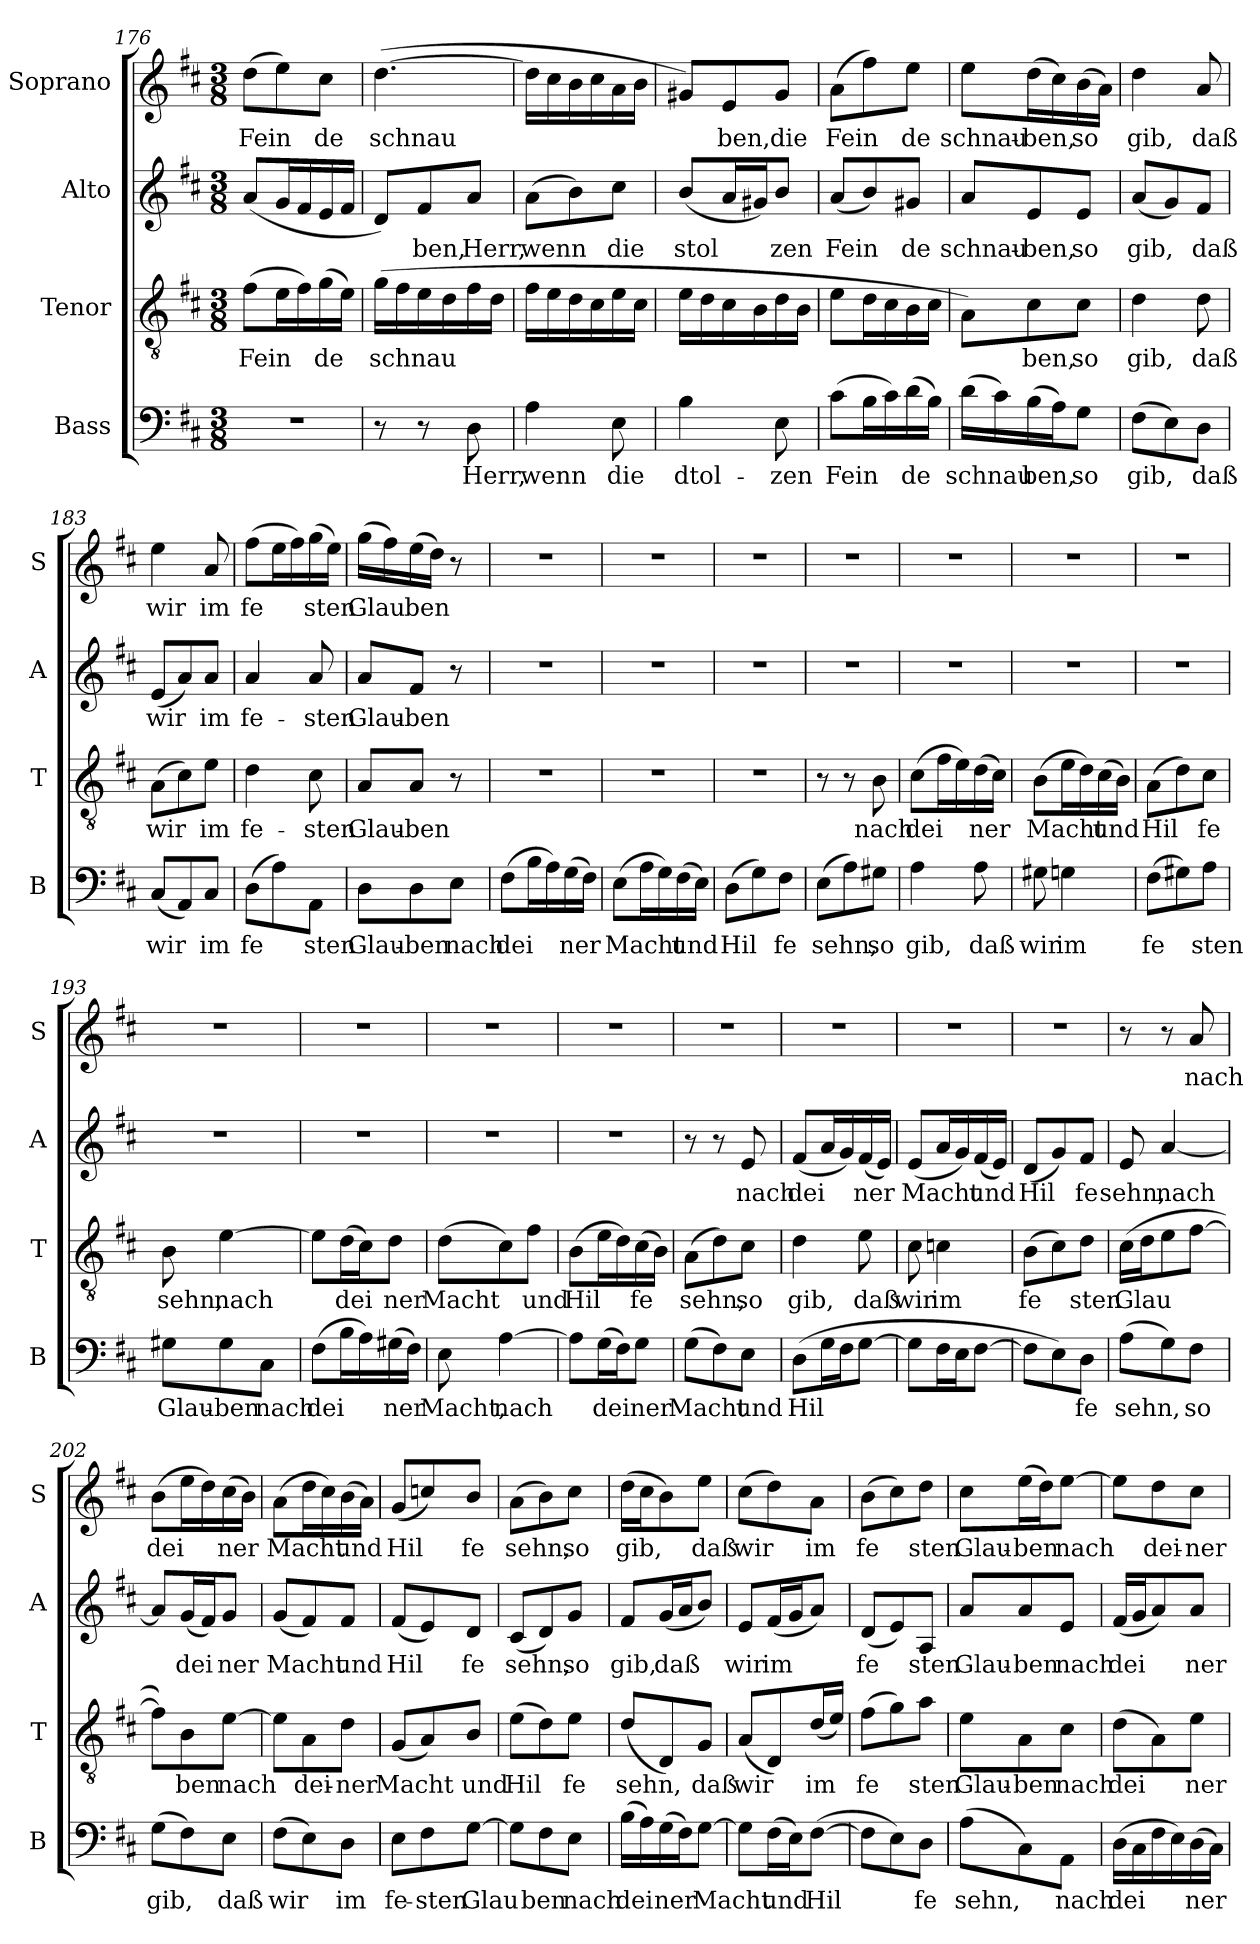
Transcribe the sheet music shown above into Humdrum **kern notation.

**kern	**text	**kern	**text	**kern	**text	**kern	**text
*part4	*part4	*part3	*part3	*part2	*part2	*part1	*part1
*staff4	*staff4	*staff3	*staff3	*staff2	*staff2	*staff1	*staff1
*I"Bass	*	*I"Tenor	*	*I"Alto	*	*I"Soprano	*
*I'B	*	*I'T	*	*I'A	*	*I'S	*
!!LO:LB:g=z
*clefF4	*	*clefGv2	*	*clefG2	*	*clefG2	*
*k[f#c#]	*	*k[f#c#]	*	*k[f#c#]	*	*k[f#c#]	*
*M3/8	*	*M3/8	*	*M3/8	*	*M3/8	*
=176	=176	=176	=176	=176	=176	=176	=176
!	!	!	!LO:LY:b	!	!	!	!LO:LY:b
4.r	.	(8f#\L	Fein	(8a/L	.	(8dd\L	Fein
.	.	16e\L	.	16g/L	.	8ee\)	.
.	.	16f#\)	.	16f#/	.	.	.
!	!	!	!LO:LY:b	!	!	!	!LO:LY:b
.	.	(16g\	de	16e/	.	8cc#\J	de
.	.	16e\JJ)	.	16f#/JJ	.	.	.
=177	=177	=177	=177	=177	=177	=177	=177
!	!	!	!LO:LY:b	!	!	!	!LO:LY:b
8r	.	(16g\LL	schnau	8d/L)	.	([4.dd\	schnau
.	.	16f#\	.	.	.	.	.
!	!	!	!	!	!LO:LY:b	!	!
8r	.	16e\	.	8f#/	ben,	.	.
.	.	16d\	.	.	.	.	.
!	!LO:LY:b	!	!	!	!LO:LY:b	!	!
8D\	Herr,	16f#\	.	8a/J	Herr,	.	.
.	.	16d\JJ	.	.	.	.	.
=178	=178	=178	=178	=178	=178	=178	=178
!	!LO:LY:b	!	!	!	!LO:LY:b	!	!
4A\	wenn	16f#\LL	.	(8a\L	wenn	16dd\LL]	.
.	.	16e\	.	.	.	16cc#\	.
.	.	16d\	.	8b\)	.	16b\	.
.	.	16c#\	.	.	.	16cc#\	.
!	!LO:LY:b	!	!	!	!LO:LY:b	!	!
8E\	die	16e\	.	8cc#\J	die	16a\	.
.	.	16c#\JJ	.	.	.	16b\JJ	.
=179	=179	=179	=179	=179	=179	=179	=179
!	!LO:LY:b	!	!	!	!LO:LY:b	!	!
4B\	dtol-	16e\LL	.	(8b/L	stol	8g#X/L)	.
.	.	16d\	.	.	.	.	.
!	!	!	!	!	!	!	!LO:LY:b
.	.	16c#\	.	16a/L	.	8e/	ben,
.	.	16B\	.	16g#X/J)	.	.	.
!	!LO:LY:b	!	!	!	!LO:LY:b	!	!LO:LY:b
8E\	zen	16d\	.	8b/J	zen	8g#/J	die
.	.	16B\JJ	.	.	.	.	.
!!LO:LB:g=z
=180	=180	=180	=180	=180	=180	=180	=180
!	!LO:LY:b	!	!	!	!LO:LY:b	!	!LO:LY:b
(8c#\L	Fein	8e\L	.	(8a/L	Fein	(8a\L	Fein
16B\L	.	16d\L	.	8b/)	.	8ff#\)	.
16c#\)	.	16c#\	.	.	.	.	.
!	!LO:LY:b	!	!	!	!LO:LY:b	!	!LO:LY:b
(16d\	de	16B\	.	8g#X/J	de	8ee\J	de
16B\JJ)	.	16c#\JJ	.	.	.	.	.
=181	=181	=181	=181	=181	=181	=181	=181
!	!LO:LY:b	!	!	!	!LO:LY:b	!	!LO:LY:b
(16d\LL	schnau	8A\L)	.	8a/L	schnau-	8ee\L	schnau-
16c#\)	.	.	.	.	.	.	.
!	!LO:LY:b	!	!LO:LY:b	!	!LO:LY:b	!	!LO:LY:b
(16B\	ben,	8c#\	ben,	8e/	ben,	(16dd\L	ben,
16A\J)	.	.	.	.	.	16cc#\)	.
!	!LO:LY:b	!	!LO:LY:b	!	!LO:LY:b	!	!LO:LY:b
8G\J	so	8c#\J	so	8e/J	so	(16b\	so
.	.	.	.	.	.	16a\JJ)	.
=182	=182	=182	=182	=182	=182	=182	=182
!	!LO:LY:b	!	!LO:LY:b	!	!LO:LY:b	!	!LO:LY:b
(8F#\L	gib,	4d\	gib,	(8a/L	gib,	4dd\	gib,
8E\)	.	.	.	8g/)	.	.	.
!	!LO:LY:b	!	!LO:LY:b	!	!LO:LY:b	!	!LO:LY:b
8D\J	daß	8d\	daß	8f#/J	daß	8a/	daß
!!LO:PB:g=z
=183	=183	=183	=183	=183	=183	=183	=183
!	!LO:LY:b	!	!LO:LY:b	!	!LO:LY:b	!	!LO:LY:b
(8C#/L	wir	(8A\L	wir	(8e/L	wir	4ee\	wir
8AA/)	.	8c#\)	.	8a/)	.	.	.
!	!LO:LY:b	!	!LO:LY:b	!	!LO:LY:b	!	!LO:LY:b
8C#/J	im	8e\J	im	8a/J	im	8a/	im
=184	=184	=184	=184	=184	=184	=184	=184
!	!LO:LY:b	!	!LO:LY:b	!	!LO:LY:b	!	!LO:LY:b
(8D\L	fe	4d\	fe-	4a/	fe-	(8ff#\L	fe
8A\)	.	.	.	.	.	16ee\L	.
.	.	.	.	.	.	16ff#\)	.
!	!LO:LY:b	!	!LO:LY:b	!	!LO:LY:b	!	!LO:LY:b
8AA\J	sten	8c#\	sten	8a/	sten	(16gg\	sten
.	.	.	.	.	.	16ee\JJ)	.
=185	=185	=185	=185	=185	=185	=185	=185
!	!LO:LY:b	!	!LO:LY:b	!	!LO:LY:b	!	!LO:LY:b
8D\L	Glau-	8A/L	Glau-	8a/L	Glau-	(16gg\LL	Glau
.	.	.	.	.	.	16ff#\)	.
!	!LO:LY:b	!	!LO:LY:b	!	!LO:LY:b	!	!LO:LY:b
8D\	ben	8A/J	ben	8f#/J	ben	(16ee\	ben
.	.	.	.	.	.	16dd\JJ)	.
!	!LO:LY:b	!	!	!	!	!	!
8E\J	nach	8r	.	8r	.	8r	.
=186	=186	=186	=186	=186	=186	=186	=186
!	!LO:LY:b	!	!	!	!	!	!
(8F#\L	dei	4.r	.	4.r	.	4.r	.
16B\L	.	.	.	.	.	.	.
16A\)	.	.	.	.	.	.	.
!	!LO:LY:b	!	!	!	!	!	!
(16G\	ner	.	.	.	.	.	.
16F#\JJ)	.	.	.	.	.	.	.
=187	=187	=187	=187	=187	=187	=187	=187
!	!LO:LY:b	!	!	!	!	!	!
(8E\L	Macht	4.r	.	4.r	.	4.r	.
16A\L	.	.	.	.	.	.	.
16G\)	.	.	.	.	.	.	.
!	!LO:LY:b	!	!	!	!	!	!
(16F#\	und	.	.	.	.	.	.
16E\JJ)	.	.	.	.	.	.	.
=188	=188	=188	=188	=188	=188	=188	=188
!	!LO:LY:b	!	!	!	!	!	!
(8D\L	Hil	4.r	.	4.r	.	4.r	.
8G\)	.	.	.	.	.	.	.
!	!LO:LY:b	!	!	!	!	!	!
8F#\J	fe	.	.	.	.	.	.
!!LO:LB:g=z
=189	=189	=189	=189	=189	=189	=189	=189
!	!LO:LY:b	!	!	!	!	!	!
(8E\L	sehn,	8r	.	4.r	.	4.r	.
8A\)	.	8r	.	.	.	.	.
!	!LO:LY:b	!	!LO:LY:b	!	!	!	!
8G#X\J	so	8B\	nach	.	.	.	.
!!LO:LB:g=z
=190	=190	=190	=190	=190	=190	=190	=190
!	!LO:LY:b	!	!LO:LY:b	!	!	!	!
4A\	gib,	(8c#\L	dei	4.r	.	4.r	.
.	.	16f#\L	.	.	.	.	.
.	.	16e\)	.	.	.	.	.
!	!LO:LY:b	!	!LO:LY:b	!	!	!	!
8A\	daß	(16d\	ner	.	.	.	.
.	.	16c#\JJ)	.	.	.	.	.
=191	=191	=191	=191	=191	=191	=191	=191
!	!LO:LY:b	!	!LO:LY:b	!	!	!	!
8G#X\	wir	(8B\L	Macht	4.r	.	4.r	.
!	!LO:LY:b	!	!	!	!	!	!
4Gn\	im	16e\L	.	.	.	.	.
.	.	16d\)	.	.	.	.	.
!	!	!	!LO:LY:b	!	!	!	!
.	.	(16c#\	und	.	.	.	.
.	.	16B\JJ)	.	.	.	.	.
=192	=192	=192	=192	=192	=192	=192	=192
!	!LO:LY:b	!	!LO:LY:b	!	!	!	!
(8F#\L	fe	(8A\L	Hil	4.r	.	4.r	.
8G#X\)	.	8d\)	.	.	.	.	.
!	!LO:LY:b	!	!LO:LY:b	!	!	!	!
8A\J	sten	8c#\J	fe	.	.	.	.
=193	=193	=193	=193	=193	=193	=193	=193
!	!LO:LY:b	!	!LO:LY:b	!	!	!	!
8G#X\L	Glau-	8B\	sehn,	4.r	.	4.r	.
!	!LO:LY:b	!	!LO:LY:b	!	!	!	!
8G#\	ben	[4e\	nach	.	.	.	.
!	!LO:LY:b	!	!	!	!	!	!
8C#\J	nach	.	.	.	.	.	.
=194	=194	=194	=194	=194	=194	=194	=194
!	!LO:LY:b	!	!	!	!	!	!
(8F#\L	dei	8e\L]	.	4.r	.	4.r	.
!	!	!	!LO:LY:b	!	!	!	!
16B\L	.	(16d\L	dei	.	.	.	.
16A\)	.	16c#\J)	.	.	.	.	.
!	!LO:LY:b	!	!LO:LY:b	!	!	!	!
(16G#X\	ner	8d\J	ner	.	.	.	.
16F#\JJ)	.	.	.	.	.	.	.
=195	=195	=195	=195	=195	=195	=195	=195
!	!LO:LY:b	!	!LO:LY:b	!	!	!	!
8E\	Macht,	(8d\L	Macht	4.r	.	4.r	.
!	!LO:LY:b	!	!	!	!	!	!
[4A\	nach	8c#\)	.	.	.	.	.
!	!	!	!LO:LY:b	!	!	!	!
.	.	8f#\J	und	.	.	.	.
!!LO:LB:g=z
=196	=196	=196	=196	=196	=196	=196	=196
!	!	!	!LO:LY:b	!	!	!	!
8A\L]	.	(8B\L	Hil	4.r	.	4.r	.
!	!LO:LY:b	!	!	!	!	!	!
(16G\L	dei	16e\L	.	.	.	.	.
16F#\J)	.	16d\)	.	.	.	.	.
!	!LO:LY:b	!	!LO:LY:b	!	!	!	!
8G\J	ner	(16c#\	fe	.	.	.	.
.	.	16B\JJ)	.	.	.	.	.
!!LO:PB:g=z
=197	=197	=197	=197	=197	=197	=197	=197
!	!LO:LY:b	!	!LO:LY:b	!	!	!	!
(8G\L	Macht	(8A\L	sehn,	8r	.	4.r	.
8F#\)	.	8d\)	.	8r	.	.	.
!	!LO:LY:b	!	!LO:LY:b	!	!LO:LY:b	!	!
8E\J	und	8c#\J	so	8e/	nach	.	.
=198	=198	=198	=198	=198	=198	=198	=198
!	!LO:LY:b	!	!LO:LY:b	!	!LO:LY:b	!	!
(8D\L	Hil	4d\	gib,	(8f#/L	dei	4.r	.
16G\L	.	.	.	16a/L	.	.	.
16F#\J	.	.	.	16g/)	.	.	.
!	!	!	!LO:LY:b	!	!LO:LY:b	!	!
[8G\J	.	8e\	daß	(16f#/	ner	.	.
.	.	.	.	16e/JJ)	.	.	.
=199	=199	=199	=199	=199	=199	=199	=199
!	!	!	!LO:LY:b	!	!LO:LY:b	!	!
8G\L]	.	8c#\	wir	(8e/L	Macht	4.r	.
!	!	!	!LO:LY:b	!	!	!	!
16F#\L	.	4cn\	im	16a/L	.	.	.
16E\J	.	.	.	16g/)	.	.	.
!	!	!	!	!	!LO:LY:b	!	!
[8F#\J	.	.	.	(16f#/	und	.	.
.	.	.	.	16e/JJ)	.	.	.
=200	=200	=200	=200	=200	=200	=200	=200
!	!	!	!LO:LY:b	!	!LO:LY:b	!	!
8F#\L]	.	(8B\L	fe	(8d/L	Hil	4.r	.
8E\)	.	8c#\)	.	8g/)	.	.	.
!	!LO:LY:b	!	!LO:LY:b	!	!LO:LY:b	!	!
8D\J	fe	8d\J	sten	8f#/J	fe	.	.
=201	=201	=201	=201	=201	=201	=201	=201
!	!LO:LY:b	!	!LO:LY:b	!	!LO:LY:b	!	!
(8A\L	sehn,	(16c#\LL	Glau	8e/	sehn,	8r	.
.	.	16d\J	.	.	.	.	.
!	!	!	!	!	!LO:LY:b	!	!
8G\)	.	8e\	.	[4a/	nach	8r	.
!	!LO:LY:b	!	!	!	!	!	!LO:LY:b
8F#\J	so	[8f#\J	.	.	.	8a/	nach
=202	=202	=202	=202	=202	=202	=202	=202
!	!LO:LY:b	!	!	!	!	!	!LO:LY:b
(8G\L	gib,	8f#\L])	.	8a/L]	.	(8b\L	dei
!	!	!	!LO:LY:b	!	!LO:LY:b	!	!
8F#\)	.	8B\	ben	(16g/L	dei	16ee\L	.
.	.	.	.	16f#/J)	.	16dd\)	.
!	!LO:LY:b	!	!LO:LY:b	!	!LO:LY:b	!	!LO:LY:b
8E\J	daß	[8e\J	nach	8g/J	ner	(16cc#\	ner
.	.	.	.	.	.	16b\JJ)	.
!!LO:LB:g=z
=203	=203	=203	=203	=203	=203	=203	=203
!	!LO:LY:b	!	!	!	!LO:LY:b	!	!LO:LY:b
(8F#\L	wir	8e\L]	.	(8g/L	Macht	(8a\L	Macht
!	!	!	!LO:LY:b	!	!	!	!
8E\)	.	8A\	dei-	8f#/)	.	16dd\L	.
.	.	.	.	.	.	16cc#\)	.
!	!LO:LY:b	!	!LO:LY:b	!	!LO:LY:b	!	!LO:LY:b
8D\J	im	8d\J	ner	8f#/J	und	(16b\	und
.	.	.	.	.	.	16a\JJ)	.
!!LO:LB:g=z
=204	=204	=204	=204	=204	=204	=204	=204
!	!LO:LY:b	!	!LO:LY:b	!	!LO:LY:b	!	!LO:LY:b
8E\L	fe-	(8G/L	Macht	(8f#/L	Hil	(8g/L	Hil
!	!LO:LY:b	!	!	!	!	!	!
8F#\	sten	8A/)	.	8e/)	.	8ccn/)	.
!	!LO:LY:b	!	!LO:LY:b	!	!LO:LY:b	!	!LO:LY:b
[8G\J	Glau	8B/J	und	8d/J	fe	8b/J	fe
=205	=205	=205	=205	=205	=205	=205	=205
!	!	!	!LO:LY:b	!	!LO:LY:b	!	!LO:LY:b
8G\L]	.	(8e\L	Hil	(8c#/L	sehn,	(8a\L	sehn,
!	!LO:LY:b	!	!	!	!	!	!
8F#\	ben	8d\)	.	8d/)	.	8b\)	.
!	!LO:LY:b	!	!LO:LY:b	!	!LO:LY:b	!	!LO:LY:b
8E\J	nach	8e\J	fe	8g/J	so	8cc#\J	so
=206	=206	=206	=206	=206	=206	=206	=206
!	!LO:LY:b	!	!LO:LY:b	!	!LO:LY:b	!	!LO:LY:b
(16B\LL	dei	(8d/L	sehn,	8f#/L	gib,	(16dd\LL	gib,
16A\)	.	.	.	.	.	16cc#\J	.
!	!LO:LY:b	!	!	!	!LO:LY:b	!	!
(16G\	ner	8D/)	.	(16g/L	daß	8b\)	.
16F#\J)	.	.	.	16a/J	.	.	.
!	!LO:LY:b	!	!LO:LY:b	!	!	!	!LO:LY:b
[8G\J	Macht	8G/J	daß	8b/J)	.	8ee\J	daß
=207	=207	=207	=207	=207	=207	=207	=207
!	!	!	!LO:LY:b	!	!LO:LY:b	!	!LO:LY:b
8G\L]	.	(8A/L	wir	8e/L	wir	(8cc#\L	wir
!	!LO:LY:b	!	!	!	!LO:LY:b	!	!
(16F#\L	und	8D/)	.	(16f#/L	im	8dd\)	.
16E\J)	.	.	.	16g/J	.	.	.
!	!LO:LY:b	!	!LO:LY:b	!	!	!	!LO:LY:b
([8F#\J	Hil	(16d/L	im	8a/J)	.	8a\J	im
.	.	16e/JJ)	.	.	.	.	.
=208	=208	=208	=208	=208	=208	=208	=208
!	!	!	!LO:LY:b	!	!LO:LY:b	!	!LO:LY:b
8F#\L]	.	(8f#\L	fe	(8d/L	fe	(8b\L	fe
8E\)	.	8g\)	.	8e/)	.	8cc#\)	.
!	!LO:LY:b	!	!LO:LY:b	!	!LO:LY:b	!	!LO:LY:b
8D\J	fe	8a\J	sten	8A/J	sten	8dd\J	sten
=209	=209	=209	=209	=209	=209	=209	=209
!	!LO:LY:b	!	!LO:LY:b	!	!LO:LY:b	!	!LO:LY:b
(8A\L	sehn,	8e\L	Glau-	8a/L	Glau-	8cc#\L	Glau-
!	!	!	!LO:LY:b	!	!LO:LY:b	!	!LO:LY:b
8C#\)	.	8A\	ben	8a/	ben	(16ee\L	ben
.	.	.	.	.	.	16dd\J)	.
!	!LO:LY:b	!	!LO:LY:b	!	!LO:LY:b	!	!LO:LY:b
8AA\J	nach	8c#\J	nach	8e/J	nach	[8ee\J	nach
!!LO:PB:g=z
=210	=210	=210	=210	=210	=210	=210	=210
!	!LO:LY:b	!	!LO:LY:b	!	!LO:LY:b	!	!LO:LY:b
(16D\LL	dei	(8d\L	dei	(16f#/LL	dei	8ee\L]	_
16C#\	.	.	.	16g/J	.	.	.
!	!	!	!	!	!	!	!LO:LY:b
16F#\	.	8A\)	.	8a/)	.	8dd\	dei-
16E\)	.	.	.	.	.	.	.
!	!LO:LY:b	!	!LO:LY:b	!	!LO:LY:b	!	!LO:LY:b
(16D\	ner	8e\J	ner	8a/J	ner	8cc#\J	ner
16C#\JJ)	.	.	.	.	.	.	.
=	=	=	=	=	=	=	=
*-	*-	*-	*-	*-	*-	*-	*-
